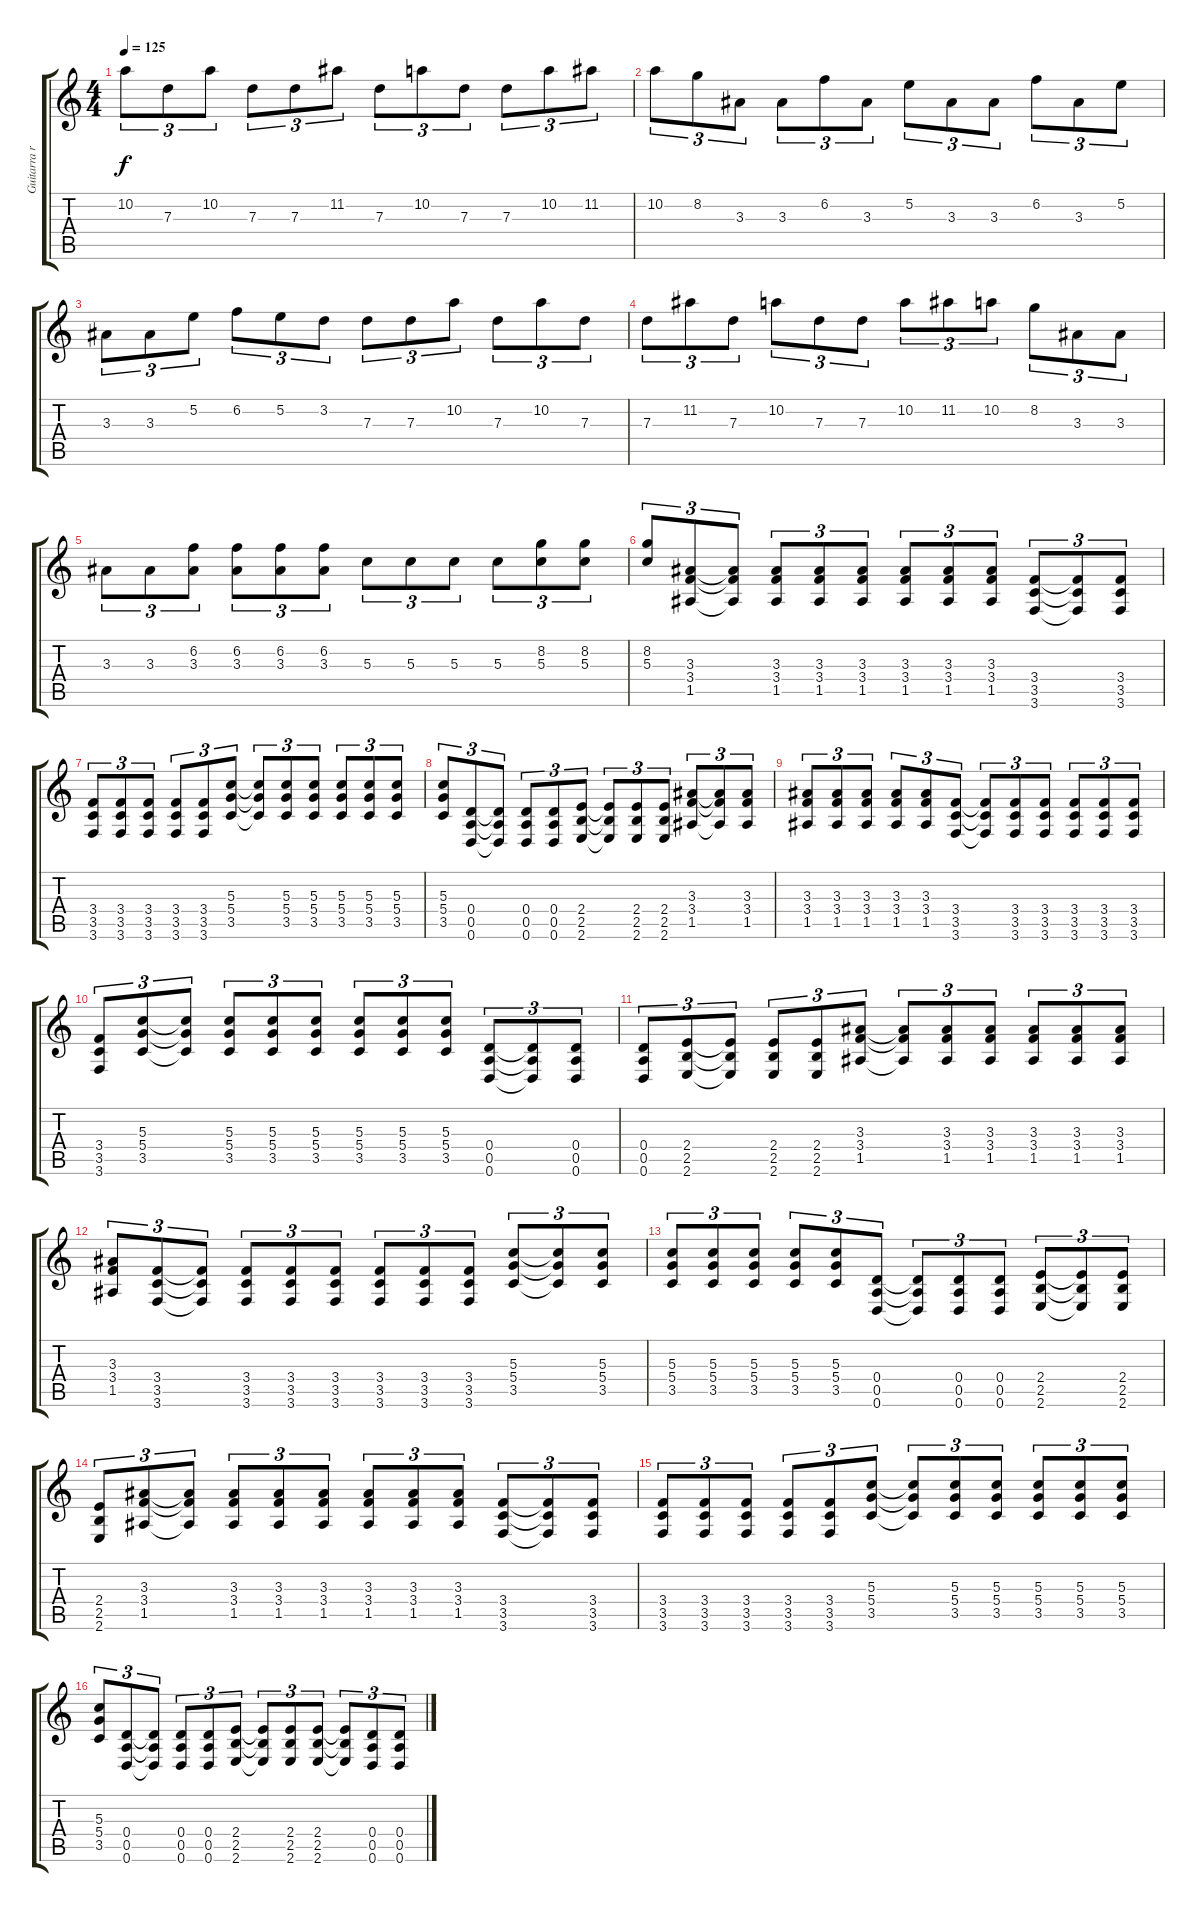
\track ("Guitarra rítmica y solo" "Guitarra r") {instrument distortionguitar}
\staff {score tabs}
\tuning (E4 B3 G3 D3 A2 D2) {hide}
\ts (4 4)
\tempo 125
\clef g2
\ks c
10.2.8{tu (3 2) dy f} 7.3.8{tu (3 2)} 10.2.8{tu (3 2)} 7.3.8{tu (3 2)} 7.3.8{tu (3 2)} 11.2.8{tu (3 2)} 7.3.8{tu (3 2)} 10.2.8{tu (3 2)} 7.3.8{tu (3 2)} 7.3.8{tu (3 2)} 10.2.8{tu (3 2)} 11.2.8{tu (3 2)} |
10.2.8{tu (3 2)} 8.2.8{tu (3 2)} 3.3.8{tu (3 2)} 3.3.8{tu (3 2)} 6.2.8{tu (3 2)} 3.3.8{tu (3 2)} 5.2.8{tu (3 2)} 3.3.8{tu (3 2)} 3.3.8{tu (3 2)} 6.2.8{tu (3 2)} 3.3.8{tu (3 2)} 5.2.8{tu (3 2)} |
3.3.8{tu (3 2)} 3.3.8{tu (3 2)} 5.2.8{tu (3 2)} 6.2.8{tu (3 2)} 5.2.8{tu (3 2)} 3.2.8{tu (3 2)} 7.3.8{tu (3 2)} 7.3.8{tu (3 2)} 10.2.8{tu (3 2)} 7.3.8{tu (3 2)} 10.2.8{tu (3 2)} 7.3.8{tu (3 2)} |
7.3.8{tu (3 2)} 11.2.8{tu (3 2)} 7.3.8{tu (3 2)} 10.2.8{tu (3 2)} 7.3.8{tu (3 2)} 7.3.8{tu (3 2)} 10.2.8{tu (3 2)} 11.2.8{tu (3 2)} 10.2.8{tu (3 2)} 8.2.8{tu (3 2)} 3.3.8{tu (3 2)} 3.3.8{tu (3 2)} |
3.3.8{tu (3 2)} 3.3.8{tu (3 2)} (6.2 3.3).8{tu (3 2)} (6.2 3.3).8{tu (3 2)} (6.2 3.3).8{tu (3 2)} (6.2 3.3).8{tu (3 2)} 5.3.8{tu (3 2)} 5.3.8{tu (3 2)} 5.3.8{tu (3 2)} 5.3.8{tu (3 2)} (8.2 5.3).8{tu (3 2)} (8.2 5.3).8{tu (3 2)} |
(8.2 5.3).8{tu (3 2)} (3.3 3.4 1.5).8{tu (3 2)} (3.3{t} 3.4{t} 1.5{t}).8{tu (3 2)} (3.3 3.4 1.5).8{tu (3 2)} (3.3 3.4 1.5).8{tu (3 2)} (3.3 3.4 1.5).8{tu (3 2)} (3.3 3.4 1.5).8{tu (3 2)} (3.3 3.4 1.5).8{tu (3 2)} (3.3 3.4 1.5).8{tu (3 2)} (3.4 3.5 3.6).8{tu (3 2)} (3.4{t} 3.5{t} 3.6{t}).8{tu (3 2)} (3.4 3.5 3.6).8{tu (3 2)} |
(3.4 3.5 3.6).8{tu (3 2)} (3.4 3.5 3.6).8{tu (3 2)} (3.4 3.5 3.6).8{tu (3 2)} (3.4 3.5 3.6).8{tu (3 2)} (3.4 3.5 3.6).8{tu (3 2)} (5.3 5.4 3.5).8{tu (3 2)} (5.3{t} 5.4{t} 3.5{t}).8{tu (3 2)} (5.3 5.4 3.5).8{tu (3 2)} (5.3 5.4 3.5).8{tu (3 2)} (5.3 5.4 3.5).8{tu (3 2)} (5.3 5.4 3.5).8{tu (3 2)} (5.3 5.4 3.5).8{tu (3 2)} |
(5.3 5.4 3.5).8{tu (3 2)} (0.4 0.5 0.6).8{tu (3 2)} (0.4{t} 0.5{t} 0.6{t}).8{tu (3 2)} (0.4 0.5 0.6).8{tu (3 2)} (0.4 0.5 0.6).8{tu (3 2)} (2.4 2.5 2.6).8{tu (3 2)} (2.4{t} 2.5{t} 2.6{t}).8{tu (3 2)} (2.4 2.5 2.6).8{tu (3 2)} (2.4 2.5 2.6).8{tu (3 2)} (3.3 3.4 1.5).8{tu (3 2)} (3.3{t} 3.4{t} 1.5{t}).8{tu (3 2)} (3.3 3.4 1.5).8{tu (3 2)} |
(3.3 3.4 1.5).8{tu (3 2)} (3.3 3.4 1.5).8{tu (3 2)} (3.3 3.4 1.5).8{tu (3 2)} (3.3 3.4 1.5).8{tu (3 2)} (3.3 3.4 1.5).8{tu (3 2)} (3.4 3.5 3.6).8{tu (3 2)} (3.4{t} 3.5{t} 3.6{t}).8{tu (3 2)} (3.4 3.5 3.6).8{tu (3 2)} (3.4 3.5 3.6).8{tu (3 2)} (3.4 3.5 3.6).8{tu (3 2)} (3.4 3.5 3.6).8{tu (3 2)} (3.4 3.5 3.6).8{tu (3 2)} |
(3.4 3.5 3.6).8{tu (3 2)} (5.3 5.4 3.5).8{tu (3 2)} (5.3{t} 5.4{t} 3.5{t}).8{tu (3 2)} (5.3 5.4 3.5).8{tu (3 2)} (5.3 5.4 3.5).8{tu (3 2)} (5.3 5.4 3.5).8{tu (3 2)} (5.3 5.4 3.5).8{tu (3 2)} (5.3 5.4 3.5).8{tu (3 2)} (5.3 5.4 3.5).8{tu (3 2)} (0.4 0.5 0.6).8{tu (3 2)} (0.4{t} 0.5{t} 0.6{t}).8{tu (3 2)} (0.4 0.5 0.6).8{tu (3 2)} |
(0.4 0.5 0.6).8{tu (3 2)} (2.4 2.5 2.6).8{tu (3 2)} (2.4{t} 2.5{t} 2.6{t}).8{tu (3 2)} (2.4 2.5 2.6).8{tu (3 2)} (2.4 2.5 2.6).8{tu (3 2)} (3.3 3.4 1.5).8{tu (3 2)} (3.3{t} 3.4{t} 1.5{t}).8{tu (3 2)} (3.3 3.4 1.5).8{tu (3 2)} (3.3 3.4 1.5).8{tu (3 2)} (3.3 3.4 1.5).8{tu (3 2)} (3.3 3.4 1.5).8{tu (3 2)} (3.3 3.4 1.5).8{tu (3 2)} |
(3.3 3.4 1.5).8{tu (3 2)} (3.4 3.5 3.6).8{tu (3 2)} (3.4{t} 3.5{t} 3.6{t}).8{tu (3 2)} (3.4 3.5 3.6).8{tu (3 2)} (3.4 3.5 3.6).8{tu (3 2)} (3.4 3.5 3.6).8{tu (3 2)} (3.4 3.5 3.6).8{tu (3 2)} (3.4 3.5 3.6).8{tu (3 2)} (3.4 3.5 3.6).8{tu (3 2)} (5.3 5.4 3.5).8{tu (3 2)} (5.3{t} 5.4{t} 3.5{t}).8{tu (3 2)} (5.3 5.4 3.5).8{tu (3 2)} |
(5.3 5.4 3.5).8{tu (3 2)} (5.3 5.4 3.5).8{tu (3 2)} (5.3 5.4 3.5).8{tu (3 2)} (5.3 5.4 3.5).8{tu (3 2)} (5.3 5.4 3.5).8{tu (3 2)} (0.4 0.5 0.6).8{tu (3 2)} (0.4{t} 0.5{t} 0.6{t}).8{tu (3 2)} (0.4 0.5 0.6).8{tu (3 2)} (0.4 0.5 0.6).8{tu (3 2)} (2.4 2.5 2.6).8{tu (3 2)} (2.4{t} 2.5{t} 2.6{t}).8{tu (3 2)} (2.4 2.5 2.6).8{tu (3 2)} |
(2.4 2.5 2.6).8{tu (3 2)} (3.3 3.4 1.5).8{tu (3 2)} (3.3{t} 3.4{t} 1.5{t}).8{tu (3 2)} (3.3 3.4 1.5).8{tu (3 2)} (3.3 3.4 1.5).8{tu (3 2)} (3.3 3.4 1.5).8{tu (3 2)} (3.3 3.4 1.5).8{tu (3 2)} (3.3 3.4 1.5).8{tu (3 2)} (3.3 3.4 1.5).8{tu (3 2)} (3.4 3.5 3.6).8{tu (3 2)} (3.4{t} 3.5{t} 3.6{t}).8{tu (3 2)} (3.4 3.5 3.6).8{tu (3 2)} |
(3.4 3.5 3.6).8{tu (3 2)} (3.4 3.5 3.6).8{tu (3 2)} (3.4 3.5 3.6).8{tu (3 2)} (3.4 3.5 3.6).8{tu (3 2)} (3.4 3.5 3.6).8{tu (3 2)} (5.3 5.4 3.5).8{tu (3 2)} (5.3{t} 5.4{t} 3.5{t}).8{tu (3 2)} (5.3 5.4 3.5).8{tu (3 2)} (5.3 5.4 3.5).8{tu (3 2)} (5.3 5.4 3.5).8{tu (3 2)} (5.3 5.4 3.5).8{tu (3 2)} (5.3 5.4 3.5).8{tu (3 2)} |
(5.3 5.4 3.5).8{tu (3 2)} (0.4 0.5 0.6).8{tu (3 2)} (0.4{t} 0.5{t} 0.6{t}).8{tu (3 2)} (0.4 0.5 0.6).8{tu (3 2)} (0.4 0.5 0.6).8{tu (3 2)} (2.4 2.5 2.6).8{tu (3 2)} (2.4{t} 2.5{t} 2.6{t}).8{tu (3 2)} (2.4 2.5 2.6).8{tu (3 2)} (2.4 2.5 2.6).8{tu (3 2)} (2.4{t} 2.5{t} 2.6{t}).8{tu (3 2)} (0.4 0.5 0.6).8{tu (3 2) volume 10} (0.4 0.5 0.6).8{tu (3 2)}
